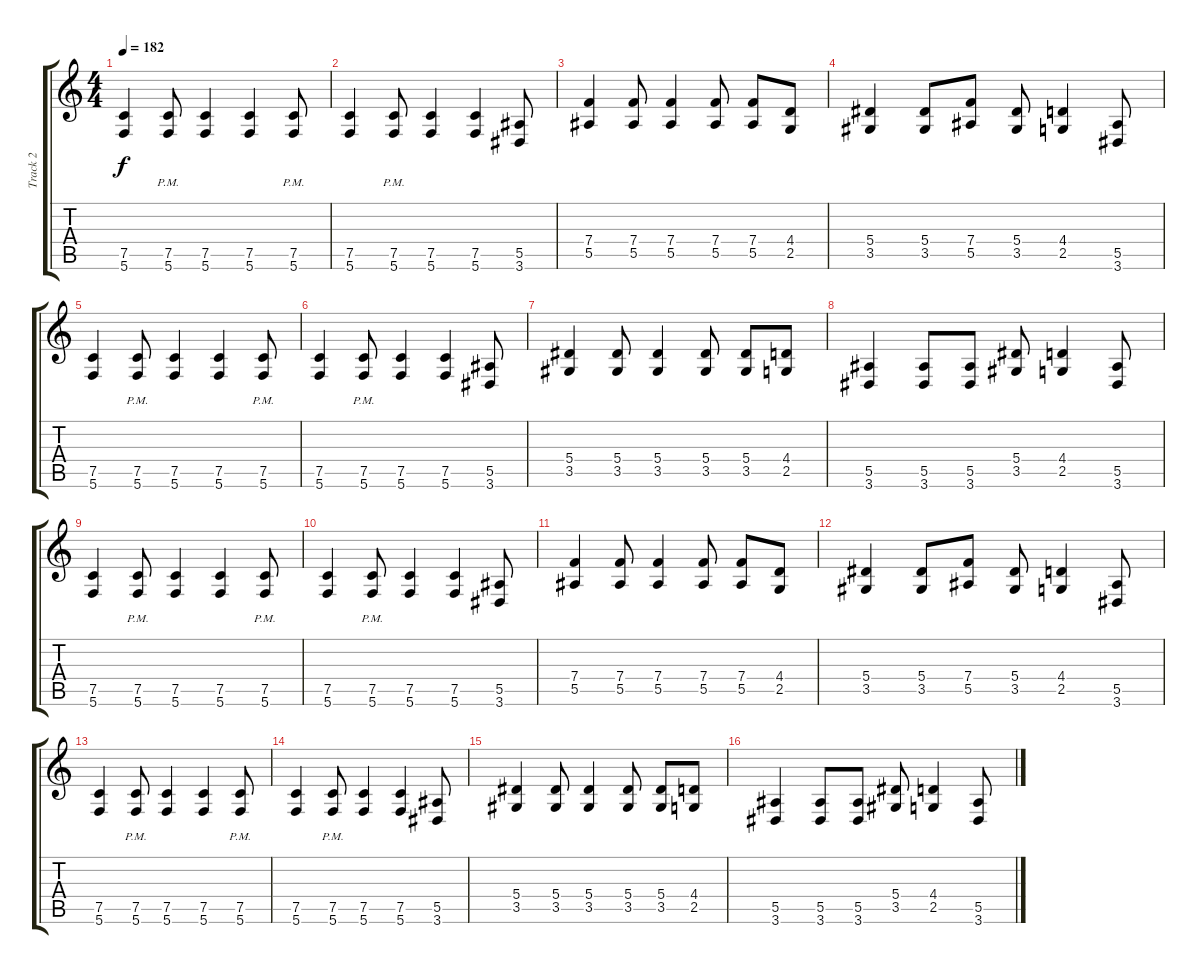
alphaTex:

\track ("Track 2" "Track 2") {instrument distortionguitar}
\staff {score tabs}
\tuning (C4 G3 Eb3 Bb2 F2 C2) {hide}
\ts (4 4)
\tempo 182
\clef g2
\ks c
(7.5 5.6).4{dy f instrument distortionguitar} (7.5{pm} 5.6).8 (7.5 5.6).4 (7.5 5.6).4 (7.5{pm} 5.6).8 |
(7.5 5.6).4 (7.5{pm} 5.6).8 (7.5 5.6).4 (7.5 5.6).4 (5.5 3.6).8 |
(7.4 5.5).4 (7.4 5.5).8 (7.4 5.5).4 (7.4 5.5).8 (7.4 5.5).8 (4.4 2.5).8 |
(5.4 3.5).4 (5.4 3.5).8 (7.4 5.5).8 (5.4 3.5).8 (4.4 2.5).4 (5.5 3.6).8 |
(7.5 5.6).4 (7.5{pm} 5.6).8 (7.5 5.6).4 (7.5 5.6).4 (7.5{pm} 5.6).8 |
(7.5 5.6).4 (7.5{pm} 5.6).8 (7.5 5.6).4 (7.5 5.6).4 (5.5 3.6).8 |
(5.4 3.5).4 (5.4 3.5).8 (5.4 3.5).4 (5.4 3.5).8 (5.4 3.5).8 (4.4 2.5).8 |
(5.5 3.6).4 (5.5 3.6).8 (5.5 3.6).8 (5.4 3.5).8 (4.4 2.5).4 (5.5 3.6).8 |
(7.5 5.6).4 (7.5{pm} 5.6).8 (7.5 5.6).4 (7.5 5.6).4 (7.5{pm} 5.6).8 |
(7.5 5.6).4 (7.5{pm} 5.6).8 (7.5 5.6).4 (7.5 5.6).4 (5.5 3.6).8 |
(7.4 5.5).4 (7.4 5.5).8 (7.4 5.5).4 (7.4 5.5).8 (7.4 5.5).8 (4.4 2.5).8 |
(5.4 3.5).4 (5.4 3.5).8 (7.4 5.5).8 (5.4 3.5).8 (4.4 2.5).4 (5.5 3.6).8 |
(7.5 5.6).4 (7.5{pm} 5.6).8 (7.5 5.6).4 (7.5 5.6).4 (7.5{pm} 5.6).8 |
(7.5 5.6).4 (7.5{pm} 5.6).8 (7.5 5.6).4 (7.5 5.6).4 (5.5 3.6).8 |
(5.4 3.5).4 (5.4 3.5).8 (5.4 3.5).4 (5.4 3.5).8 (5.4 3.5).8 (4.4 2.5).8 |
(5.5 3.6).4 (5.5 3.6).8 (5.5 3.6).8 (5.4 3.5).8 (4.4 2.5).4 (5.5 3.6).8
